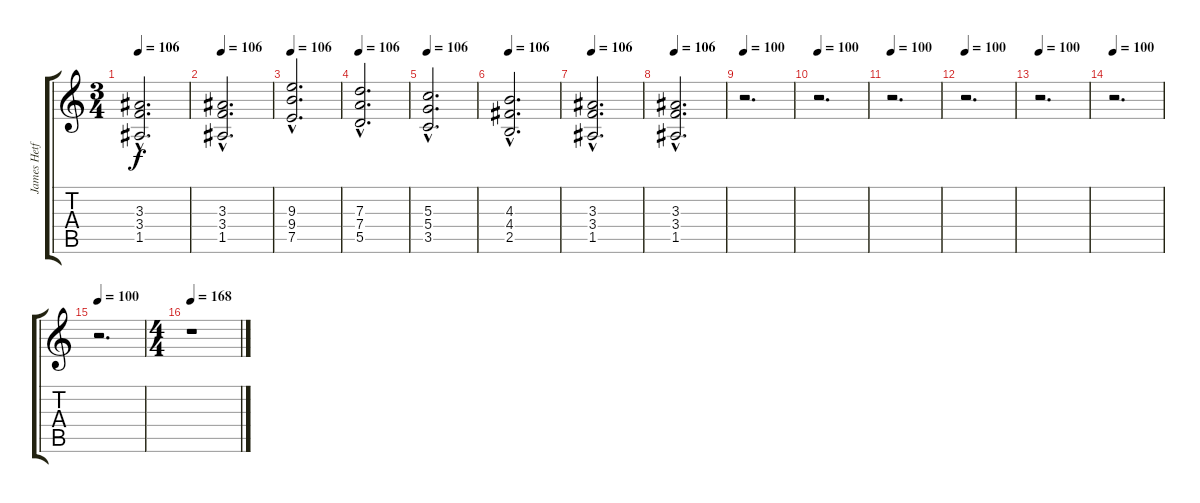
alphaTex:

\track ("James Hetfield Overdrive" "James Hetf") {instrument overdrivenguitar}
\staff {score tabs}
\tuning (E4 B3 G3 D3 A2 E2) {hide}
\ts (3 4)
\tempo 106
\clef g2
\ks c
(3.3{hac} 3.4{hac} 1.5{hac}).2{d dy f instrument distortionguitar} |
\tempo 106
(3.3{hac} 3.4{hac} 1.5{hac}).2{d instrument distortionguitar} |
\tempo 106
(9.3{hac} 9.4{hac} 7.5{hac}).2{d instrument distortionguitar} |
\tempo 106
(7.3{hac} 7.4{hac} 5.5{hac}).2{d instrument distortionguitar} |
\tempo 106
(5.3{hac} 5.4{hac} 3.5{hac}).2{d instrument distortionguitar} |
\tempo 106
(4.3{hac} 4.4{hac} 2.5{hac}).2{d instrument distortionguitar} |
\tempo 106
(3.3{hac} 3.4{hac} 1.5{hac}).2{d instrument distortionguitar} |
\tempo 106
(3.3{hac} 3.4{hac} 1.5{hac}).2{d instrument distortionguitar} |
\tempo 100
r.2{d} |
\tempo 100
r.2{d} |
\tempo 100
r.2{d} |
\tempo 100
r.2{d} |
\tempo 100
r.2{d} |
\tempo 100
r.2{d} |
\tempo 100
r.2{d} |
\ts (4 4)
\tempo 168
r.1
